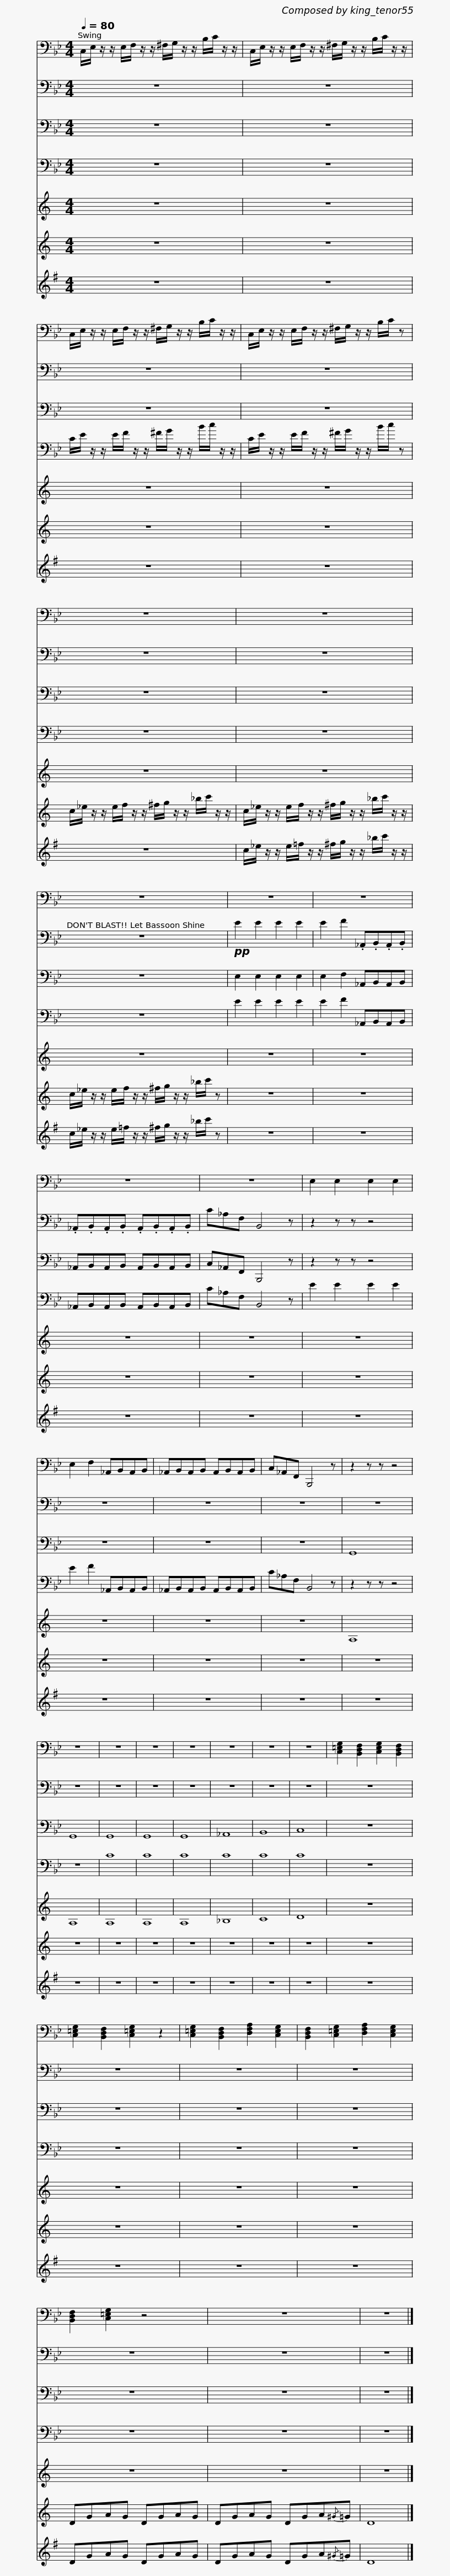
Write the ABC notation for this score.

X:1
%%score 1 2 3 4 5 6 7
L:1/8
Q:1/4=80
M:4/4
I:linebreak $
K:Bb
V:1 bass
V:2 bass
V:3 bass
V:4 bass
V:5 treble transpose=-14
V:6 treble transpose=-14
V:7 treble transpose=-21
V:1
 C,/E,/ z/ z/ E,/F,/ z/ z/ ^F,/G,/ z/ z/ B,/C/ z/ z/ | C,/E,/ z/ z/ E,/F,/ z/ z/ ^F,/G,/ z/ z/ B,/C/ z/ z/ |$ C,/E,/ z/ z/ E,/F,/ z/ z/ ^F,/G,/ z/ z/ B,/C/ z/ z/ | C,/E,/ z/ z/ E,/F,/ z/ z/ ^F,/G,/ z/ z/ B,/C/ z |$ z8 | %5
 z8 |$ z8 | z8 | z8 | z8 |$ %10
 z8 | E,2 E,2 E,2 E,2 | E,2 F,2 _A,,B,,A,,B,, | _A,,B,,A,,B,, A,,B,,A,,B,, | C,_A,,F,, B,,,4 z | %15
 z2 z z z4 | z8 |$ z8 | z8 | z8 | %20
 z8 | z8 | z8 | [C,=E,G,]2 [B,,D,F,]2 [C,E,G,]2 [B,,D,F,]2 | [C,=E,G,]2 [B,,D,F,]2 [C,=E,G,]2 z2 | %25
 [C,=E,G,]2 [B,,D,F,]2 [D,F,A,]2 [C,E,G,]2 | [B,,D,F,]2 [C,=E,G,]2 [D,F,A,]2 [C,E,G,]2 | [B,,D,F,]2 [C,=E,G,]2 z4 |$ z8 | z8 |] %30
V:2
 z8 | z8 |$ z8 | z8 |$ z8 | %5
 z8 |$ z8 |!pp! E2 E2 E2 E2 | E2 F2 ._A,,.B,,.A,,.B,, | ._A,,.B,,.A,,.B,, .A,,.B,,.A,,.B,, |$ %10
 C_A,F, B,,4 z | z2 z z z4 | z8 | z8 | z8 | %15
 z8 | z8 |$ z8 | z8 | z8 | %20
 z8 | z8 | z8 | z8 | z8 | %25
 z8 | z8 | z8 |$ z8 | z8 |] %30
V:3
 z8 | z8 |$ z8 | z8 |$ z8 | %5
 z8 |$ z8 | E,2 E,2 E,2 E,2 | E,2 F,2 _A,,B,,A,,B,, | _A,,B,,A,,B,, A,,B,,A,,B,, |$ %10
 C,_A,,F,, B,,,4 z | z2 z z z4 | z8 | z8 | z8 | %15
 G,,8 | G,,8 |$ G,,8 | G,,8 | G,,8 | %20
 _A,,8 | B,,8 | C,8 | z8 | z8 | %25
 z8 | z8 | z8 |$ z8 | z8 |] %30
V:4
 z8 | z8 |$ C/E/ z/ z/ E/F/ z/ z/ ^F/G/ z/ z/ B/c/ z/ z/ | C/E/ z/ z/ E/F/ z/ z/ ^F/G/ z/ z/ B/c/ z |$ z8 | %5
 z8 |$ z8 | E2 E2 E2 E2 | E2 F2 _A,,B,,A,,B,, | _A,,B,,A,,B,, A,,B,,A,,B,, |$ %10
 C_A,F, B,,4 z | E2 E2 E2 E2 | E2 F2 _A,,B,,A,,B,, | _A,,B,,A,,B,, A,,B,,A,,B,, | C_A,F, B,,4 z | %15
 z2 z z z4 | z8 |$ C8 | C8 | C8 | %20
 C8 | C8 | C8 | z8 | z8 | %25
 z8 | z8 | z8 |$ z8 | z8 |] %30
V:5
[K:C] z8 | z8 |$ z8 | z8 |$ z8 | %5
 z8 |$ z8 | z8 | z8 | z8 |$ %10
 z8 | z8 | z8 | z8 | z8 | %15
 A,8 | A,8 |$ A,8 | A,8 | A,8 | %20
 _B,8 | C8 | D8 | z8 | z8 | %25
 z8 | z8 | z8 |$ z8 | z8 |] %30
V:6
[K:C] z8 | z8 |$ z8 | z8 |$ c/_e/ z/ z/ e/f/ z/ z/ ^f/g/ z/ z/ _b/c'/ z/ z/ | %5
 c/_e/ z/ z/ e/f/ z/ z/ ^f/g/ z/ z/ _b/c'/ z/ z/ |$ c/_e/ z/ z/ e/f/ z/ z/ ^f/g/ z/ z/ _b/c'/ z | z8 | z8 | z8 |$ %10
 z8 | z8 | z8 | z8 | z8 | %15
 z8 | z8 |$ z8 | z8 | z8 | %20
 z8 | z8 | z8 | z8 | z8 | %25
 z8 | z8 | DGAG DGAG |$ DGAG DGA{/^G}=G | D8 |] %30
V:7
[K:G] z8 | z8 |$ z8 | z8 |$ z8 | %5
 c/_e/ z/ z/ e/=f/ z/ z/ ^f/g/ z/ z/ _b/c'/ z/ z/ |$ c/_e/ z/ z/ e/=f/ z/ z/ ^f/g/ z/ z/ _b/c'/ z | z8 | z8 | z8 |$ %10
 z8 | z8 | z8 | z8 | z8 | %15
 z8 | z8 |$ z8 | z8 | z8 | %20
 z8 | z8 | z8 | z8 | z8 | %25
 z8 | z8 | DGAG DGAG |$ DGAG DGA{/^G}=G | D8 |] %30
